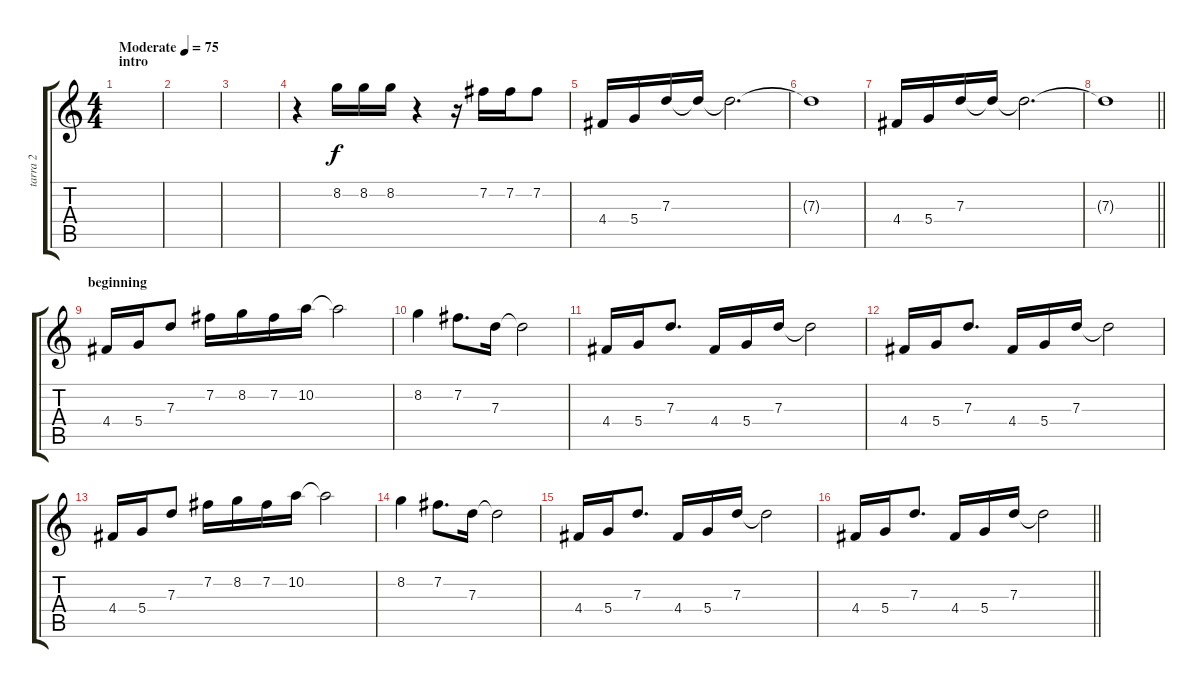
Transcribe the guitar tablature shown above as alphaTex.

\track ("tarra 2" "tarra 2") {instrument distortionguitar}
\staff {score tabs}
\tuning (E4 B3 G3 D3 A2 D2) {hide}
\ts (4 4)
\section ("" "intro")
\tempo (75 "Moderate")
\clef g2
\ks c
|
|
|
r.4 8.2.16 8.2.16 8.2.16 r.4 r.16 7.2.16 7.2.16 7.2.8 |
4.4.16 5.4.16 7.3.16 7.3{t}.16 7.3{t}.2{d} |
7.3{t}.1 |
4.4.16 5.4.16 7.3.16 7.3{t}.16 7.3{t}.2{d} |
\barLineRight lightlight
7.3{t}.1 |
\section ("" "beginning")
4.4.16 5.4.16 7.3.8 7.2.16 8.2.16 7.2.16 10.2.16 10.2{t}.2 |
8.2.4 7.2.8{d} 7.3.16 7.3{t}.2 |
4.4.16 5.4.16 7.3.8{d} 4.4.16 5.4.16 7.3.16 7.3{t}.2 |
4.4.16 5.4.16 7.3.8{d} 4.4.16 5.4.16 7.3.16 7.3{t}.2 |
4.4.16 5.4.16 7.3.8 7.2.16 8.2.16 7.2.16 10.2.16 10.2{t}.2 |
8.2.4 7.2.8{d} 7.3.16 7.3{t}.2 |
4.4.16 5.4.16 7.3.8{d} 4.4.16 5.4.16 7.3.16 7.3{t}.2 |
\barLineRight lightlight
4.4.16 5.4.16 7.3.8{d} 4.4.16 5.4.16 7.3.16 7.3{t}.2
